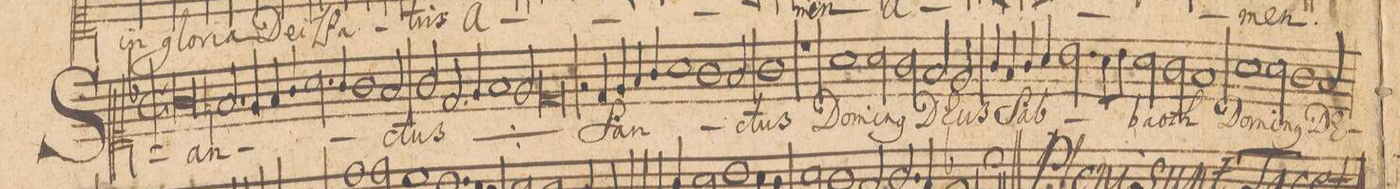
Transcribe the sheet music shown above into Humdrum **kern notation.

**kern	**text
*I"CANTVS.	*
*clefC1	*
*k[b-]	*
*met(C|)	*
*M2/1	*
0g	San-
=2-	=2-
2.fn/	.
4e/	.
4f/	.
4g/	.
*2\right	*
2.a\	.
=3-	=3-
4g/	.
1g	.
2f/	.
=4-	=4-
2g/	-ctus
*	*ij
2.d/	San-
4e/	.
1f/	.
=5-	=5-
2e/	.
0d	-ctus
*	*Xij
=6-	=6-
2re	.
4d/	San-
4e/	.
=7-	=7-
4f/	.
4g/	.
1a	.
1g	.
=8-	=8-
2f/	.
1g	-ctus
=9-	=9-
1rdd	.
1a	Do-
=10-	=10-
2a\	-mi-
2g\	-n(us)
2f/	DE-
2e/	-us
=11-	=11-
4g/	Sab-
4f/	.
4g/	.
4a/	.
2.b-\	.
8a\L	.
8b-\J	.
=12-	=12-
2a\	-ba-
2g\	-oth
1f	.
=13-	=13-
1a	Do-
2a\	-mi-
1g	-n(us)
=14-	=14-
2f/	DE-
*-	*-
